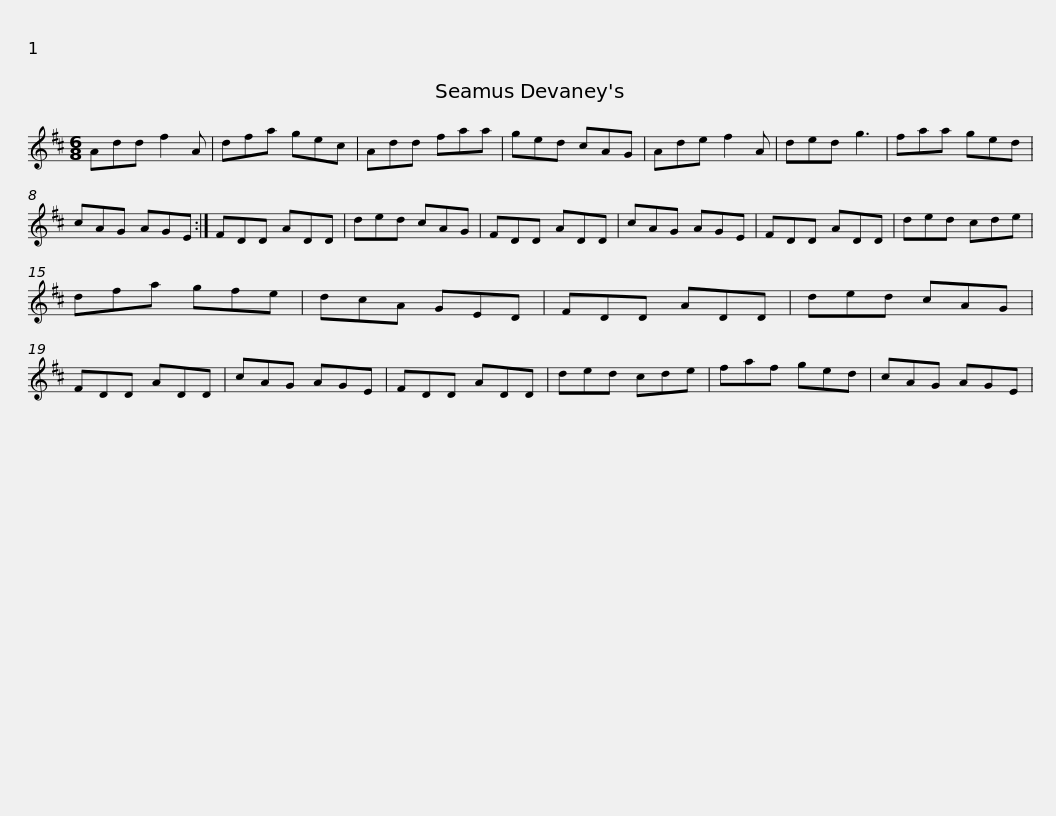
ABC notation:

X:1
L:1/8
M:6/8
I:linebreak $
K:D
V:1 treble
V:1
 Add f2 A | dfa gec | Add faa | ged cAG | Ade f2 A | %5
 ded g3 | faa ged |$ cAG AGE :| FDD ADD | ded cAG | %10
 FDD ADD | cAG AGE | FDD ADD | ded cde |$ dfa gfe | %15
 dcA GED | FDD ADD | ded cAG | FDD ADD | cAG AGE | %20
 FDD ADD |$ ded cde | faf ged | cAG AGE | %24
